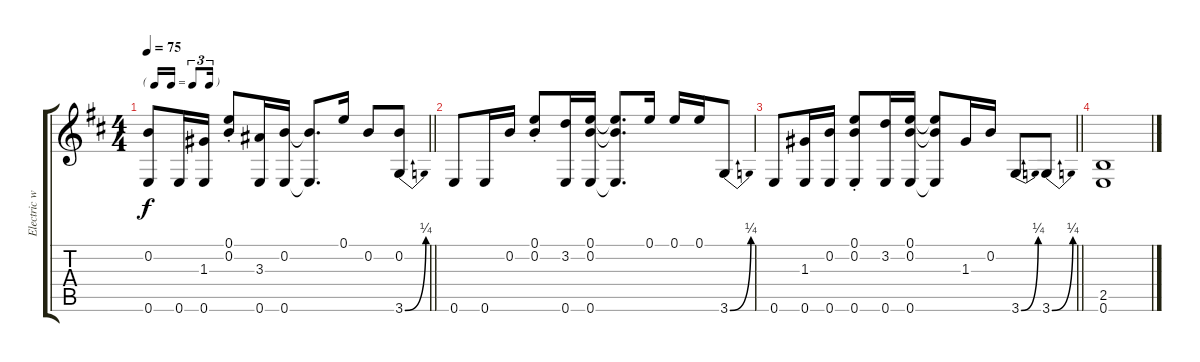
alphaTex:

\track ("Electric w/ slight distortion" "Electric w") {instrument distortionguitar}
\staff {score tabs}
\tuning (E4 B3 G3 D3 A2 E2) {hide}
\ts (4 4)
\tf triplet16th
\tempo 75
\clef g2
\barLineRight lightlight
\ks d
(0.2 0.6).8{dy f} 0.6.16 (1.3 0.6).16 (0.1{st} 0.2{st}).8 (3.3 0.6).16 (0.2 0.6).16 (0.2{t} 0.6{t}).8{d} 0.1.16 0.2.8 (0.2 3.6{be (bend 0 0 60 1)}).8 |
0.6.8 0.6.16 0.2.16 (0.1{st} 0.2{st}).8 (3.2 0.6).16 (0.1 0.2 0.6).16 (0.1{t} 0.2{t} 0.6{t}).8{d} 0.1.16 0.1.16 0.1.16 3.6{be (bend 0 0 60 1)}.8 |
\barLineRight lightlight
0.6.8 (1.3 0.6).16 (0.2 0.6).16 (0.1{st} 0.2{st} 0.6{st}).8 (3.2 0.6).16 (0.1 0.2 0.6).16 (0.1{t} 0.2{t} 0.6{t}).8 1.3.16 0.2.16 3.6{be (bend 0 0 60 1)}.8 3.6{be (bend 0 0 60 1)}.8 |
(2.5 0.6).1
